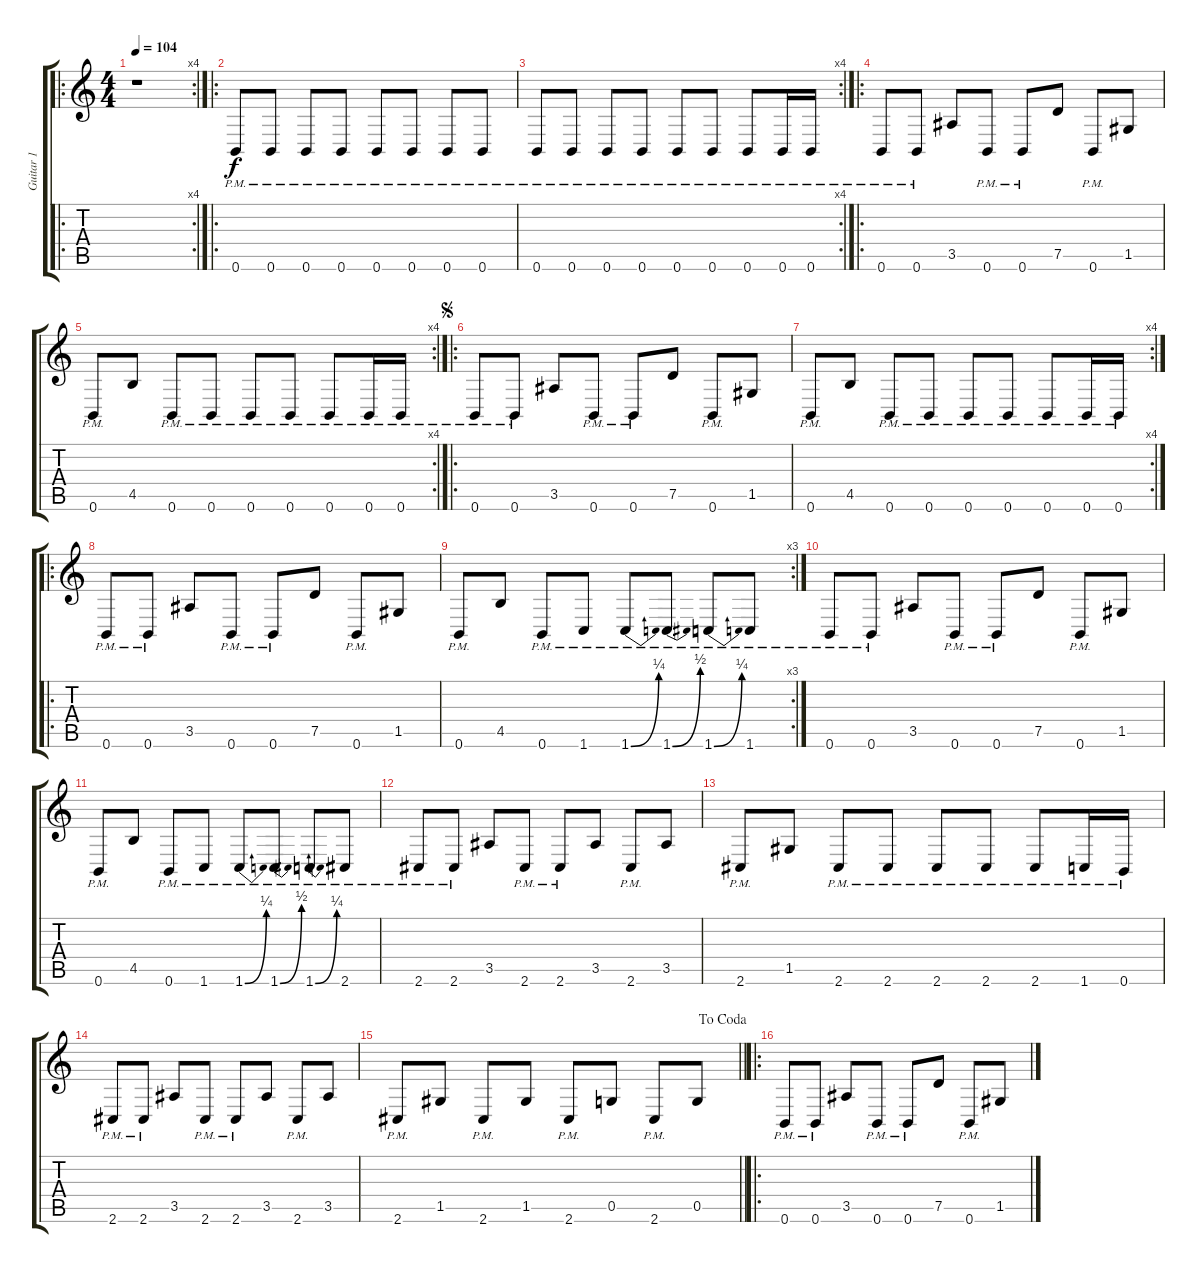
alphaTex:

\track ("Guitar 1" "Guitar 1") {mute instrument distortionguitar}
\staff {score tabs}
\tuning (E4 C4 G3 C3 G2 B1) {hide}
\ro
\rc 4
\ts (4 4)
\tempo 104
\clef g2
\ks c
r.1{dy f instrument distortionguitar} |
\ro
0.6{pm}.8 0.6{pm}.8 0.6{pm}.8 0.6{pm}.8 0.6{pm}.8 0.6{pm}.8 0.6{pm}.8 0.6{pm}.8 |
\rc 4
0.6{pm}.8 0.6{pm}.8 0.6{pm}.8 0.6{pm}.8 0.6{pm}.8 0.6{pm}.8 0.6{pm}.8 0.6{pm}.16 0.6{pm}.16 |
\ro
0.6{pm}.8 0.6{pm}.8 3.5.8 0.6{pm}.8 0.6{pm}.8 7.5.8 0.6{pm}.8 1.5.8 |
\rc 4
0.6{pm}.8 4.5.8 0.6{pm}.8 0.6{pm}.8 0.6{pm}.8 0.6{pm}.8 0.6{pm}.8 0.6{pm}.16 0.6{pm}.16 |
\ro
\jump segno
0.6{pm}.8 0.6{pm}.8 3.5.8 0.6{pm}.8 0.6{pm}.8 7.5.8 0.6{pm}.8 1.5.8 |
\rc 4
0.6{pm}.8 4.5.8 0.6{pm}.8 0.6{pm}.8 0.6{pm}.8 0.6{pm}.8 0.6{pm}.8 0.6{pm}.16 0.6{pm}.16 |
\ro
0.6{pm}.8 0.6{pm}.8 3.5.8 0.6{pm}.8 0.6{pm}.8 7.5.8 0.6{pm}.8 1.5.8 |
\rc 3
0.6{pm}.8 4.5.8 0.6{pm}.8 1.6{pm}.8 1.6{be (bend 0 0 60 1) pm}.8 1.6{be (bend 0 0 60 2) pm}.8 1.6{be (bend 0 0 60 1) pm}.8 1.6{pm}.8 |
0.6{pm}.8 0.6{pm}.8 3.5.8 0.6{pm}.8 0.6{pm}.8 7.5.8 0.6{pm}.8 1.5.8 |
0.6{pm}.8 4.5.8 0.6{pm}.8 1.6{pm}.8 1.6{be (bend 0 0 60 1) pm}.8 1.6{be (bend 0 0 60 2) pm}.8 1.6{be (bend 0 0 60 1) pm}.8 2.6{pm}.8 |
2.6{pm}.8 2.6{pm}.8 3.5.8 2.6{pm}.8 2.6{pm}.8 3.5.8 2.6{pm}.8 3.5.8 |
2.6{pm}.8 1.5.8 2.6{pm}.8 2.6{pm}.8 2.6{pm}.8 2.6{pm}.8 2.6{pm}.8 1.6{pm}.16 0.6{pm}.16 |
2.6{pm}.8 2.6{pm}.8 3.5.8 2.6{pm}.8 2.6{pm}.8 3.5.8 2.6{pm}.8 3.5.8 |
\jump dacoda
\barLineRight lightlight
2.6{pm}.8 1.5.8 2.6{pm}.8 1.5.8 2.6{pm}.8 0.5.8 2.6{pm}.8 0.5.8 |
\ro
0.6{pm}.8 0.6{pm}.8 3.5.8 0.6{pm}.8 0.6{pm}.8 7.5.8 0.6{pm}.8 1.5.8
